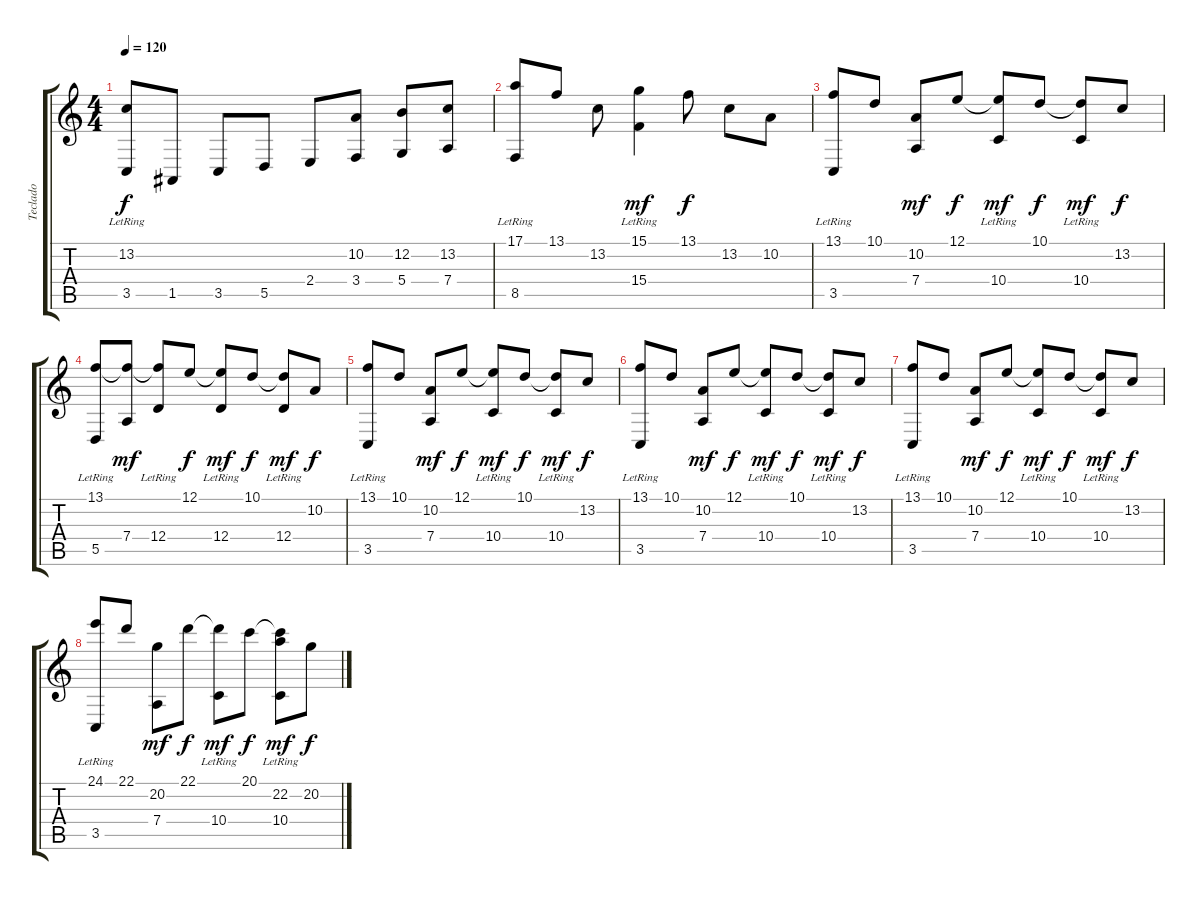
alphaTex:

\track ("Teclado" "Teclado") {instrument piccolo}
\staff {score tabs}
\tuning (E4 B3 G3 D3 A2 E2) {hide}
\ts (4 4)
\tempo 120
\clef g2
\ks c
(13.2{lr} 3.5).8{dy f instrument acousticgrandpiano} 1.5.8{instrument acousticgrandpiano} 3.5.8{instrument acousticgrandpiano} 5.5.8{instrument acousticgrandpiano} 2.4.8{instrument acousticgrandpiano} (10.2 3.4).8{instrument acousticgrandpiano} (12.2 5.4).8{instrument acousticgrandpiano} (13.2 7.4).8{instrument acousticgrandpiano} |
(17.1 8.5{lr}).8{instrument acousticgrandpiano} 13.1.8{instrument acousticgrandpiano} 13.2.8{instrument acousticgrandpiano} (15.1 15.4{lr}).4{dy mf instrument acousticgrandpiano} 13.1.8{dy f instrument acousticgrandpiano} 13.2.8{instrument acousticgrandpiano} 10.2.8{instrument acousticgrandpiano} |
(13.1 3.5{lr}).8{instrument acousticgrandpiano} 10.1.8{instrument acousticgrandpiano} (10.2 7.4).8{dy mf instrument acousticgrandpiano} 12.1.8{dy f instrument acousticgrandpiano} (12.1{t} 10.4{lr}).8{dy mf instrument acousticgrandpiano} 10.1.8{dy f instrument acousticgrandpiano} (10.1{t} 10.4{lr}).8{dy mf instrument acousticgrandpiano} 13.2.8{dy f instrument acousticgrandpiano} |
(13.1 5.5{lr}).8{instrument acousticgrandpiano} (13.1{t} 7.4).8{dy mf instrument acousticgrandpiano} (13.1{t} 12.4{lr}).8{instrument acousticgrandpiano} 12.1.8{dy f instrument acousticgrandpiano} (12.1{t} 12.4{lr}).8{dy mf instrument acousticgrandpiano} 10.1.8{dy f instrument acousticgrandpiano} (10.1{t} 12.4{lr}).8{dy mf instrument acousticgrandpiano} 10.2.8{dy f instrument acousticgrandpiano} |
(13.1 3.5{lr}).8{instrument acousticgrandpiano} 10.1.8{instrument acousticgrandpiano} (10.2 7.4).8{dy mf instrument acousticgrandpiano} 12.1.8{dy f instrument acousticgrandpiano} (12.1{t} 10.4{lr}).8{dy mf instrument acousticgrandpiano} 10.1.8{dy f instrument acousticgrandpiano} (10.1{t} 10.4{lr}).8{dy mf instrument acousticgrandpiano} 13.2.8{dy f instrument acousticgrandpiano} |
(13.1 3.5{lr}).8{instrument acousticgrandpiano} 10.1.8{instrument acousticgrandpiano} (10.2 7.4).8{dy mf instrument acousticgrandpiano} 12.1.8{dy f instrument acousticgrandpiano} (12.1{t} 10.4{lr}).8{dy mf instrument acousticgrandpiano} 10.1.8{dy f instrument acousticgrandpiano} (10.1{t} 10.4{lr}).8{dy mf instrument acousticgrandpiano} 13.2.8{dy f instrument acousticgrandpiano} |
(13.1 3.5{lr}).8{instrument acousticgrandpiano} 10.1.8{instrument acousticgrandpiano} (10.2 7.4).8{dy mf instrument acousticgrandpiano} 12.1.8{dy f instrument acousticgrandpiano} (12.1{t} 10.4{lr}).8{dy mf instrument acousticgrandpiano} 10.1.8{dy f instrument acousticgrandpiano} (10.1{t} 10.4{lr}).8{dy mf instrument acousticgrandpiano} 13.2.8{dy f instrument acousticgrandpiano} |
(24.1 3.5{lr}).8{instrument acousticgrandpiano} 22.1.8{instrument acousticgrandpiano} (20.2 7.4).8{dy mf instrument acousticgrandpiano} 22.1.8{dy f instrument acousticgrandpiano} (22.1{t} 10.4{lr}).8{dy mf instrument acousticgrandpiano} 20.1.8{dy f instrument acousticgrandpiano} (20.1{t} 22.2 10.4{lr}).8{dy mf instrument acousticgrandpiano} 20.2.8{dy f instrument acousticgrandpiano}
